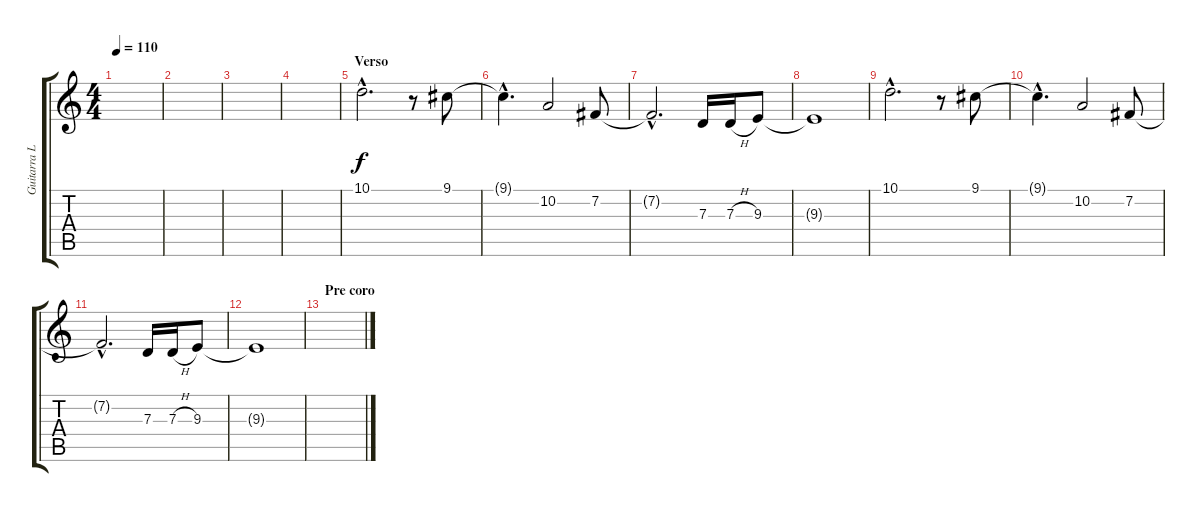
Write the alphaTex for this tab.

\track ("Guitarra Limpia" "Guitarra L") {instrument pad6metallic}
\staff {score tabs}
\tuning (E4 B3 G3 D3 A2 E2) {hide}
\ts (4 4)
\tempo 110
\clef g2
\ks c
|
|
|
|
\section ("" "Verso")
10.1{hac}.2{d} r.8 9.1.8 |
9.1{hac t}.4{d} 10.2.2 7.2.8 |
7.2{hac t}.2{d} 7.3.16 7.3{h}.16 9.3.8 |
9.3{t}.1 |
10.1{hac}.2{d} r.8 9.1.8 |
9.1{hac t}.4{d} 10.2.2 7.2.8 |
7.2{hac t}.2{d} 7.3.16 7.3{h}.16 9.3.8 |
9.3{t}.1 |
\section ("" "Pre coro")
